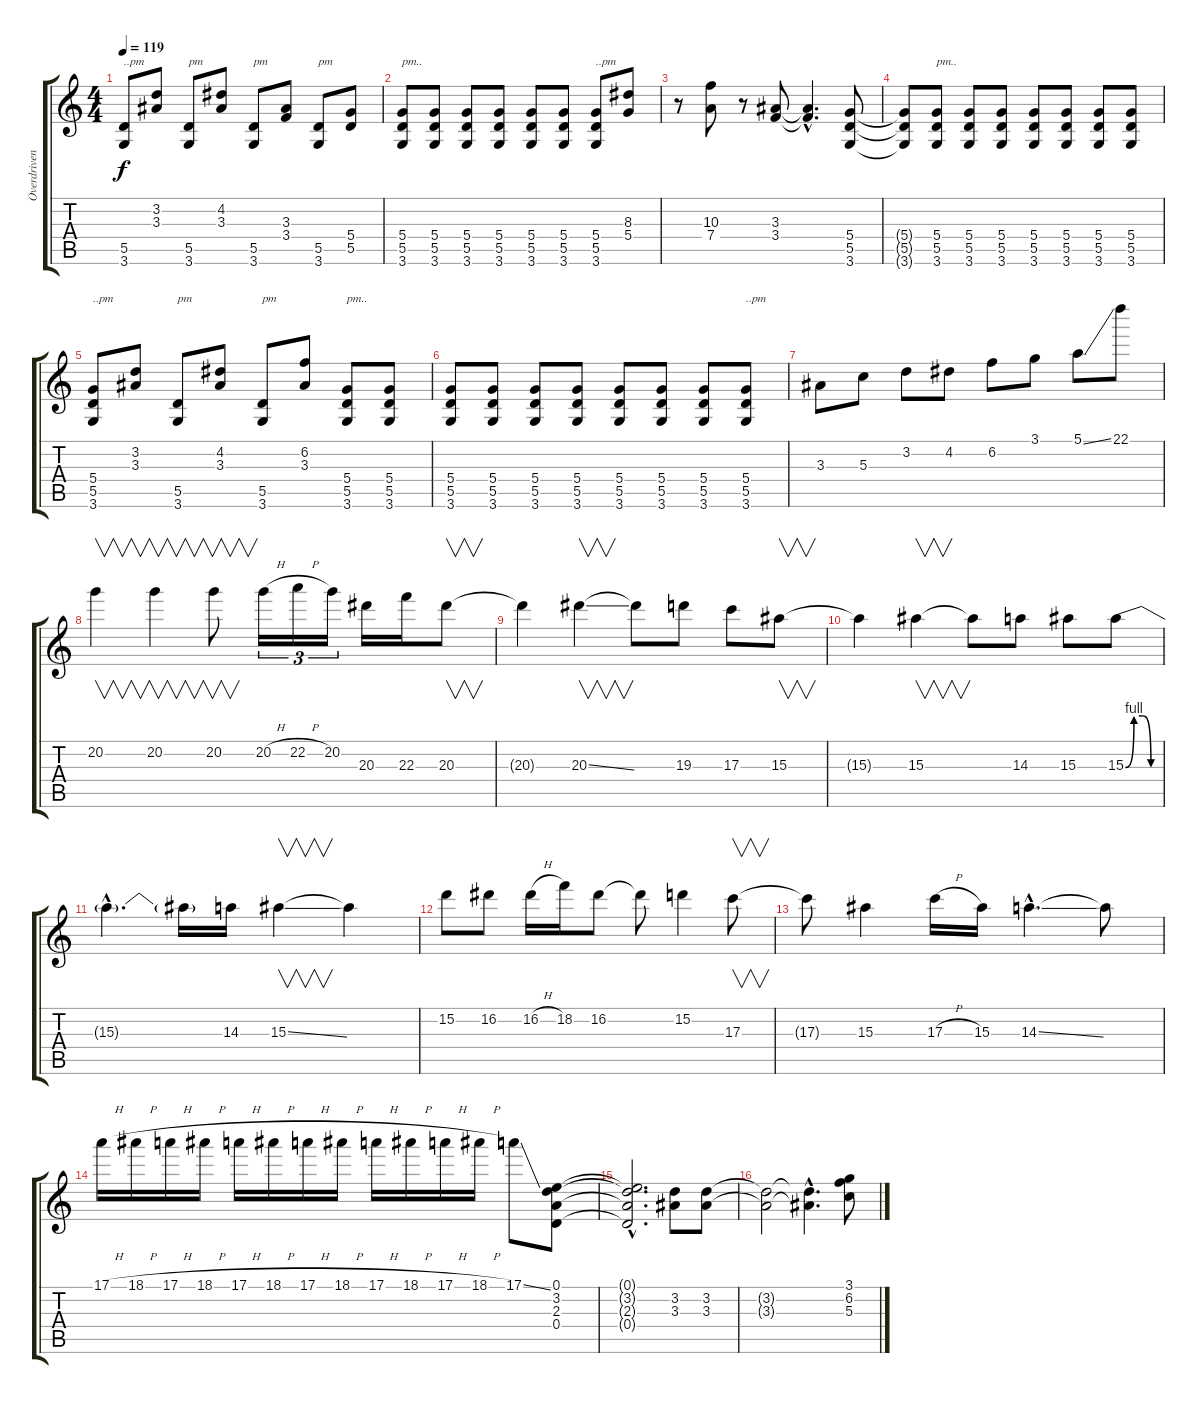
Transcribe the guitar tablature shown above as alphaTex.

\track ("Overdriven Guitar 2" "Overdriven") {instrument overdrivenguitar}
\staff {score tabs}
\tuning (E4 B3 G3 D3 A2 E2) {hide}
\ts (4 4)
\tempo 119
\clef g2
\ks c
(5.5 3.6).8{txt "..pm" dy f} (3.2 3.3).8 (5.5 3.6).8{txt "pm"} (4.2 3.3).8 (5.5 3.6).8{txt "pm"} (3.3 3.4).8 (5.5 3.6).8{txt "pm"} (5.4 5.5).8 |
(5.4 5.5 3.6).8{txt "pm.."} (5.4 5.5 3.6).8 (5.4 5.5 3.6).8 (5.4 5.5 3.6).8 (5.4 5.5 3.6).8 (5.4 5.5 3.6).8 (5.4 5.5 3.6).8{txt "..pm"} (8.3 5.4).8 |
r.8 (10.3 7.4).8 r.8 (3.3 3.4).8 (3.3{hac t} 3.4{hac t}).4{d} (5.4 5.5 3.6).8 |
(5.4{t} 5.5{t} 3.6{t}).8 (5.4 5.5 3.6).8{txt "pm.."} (5.4 5.5 3.6).8 (5.4 5.5 3.6).8 (5.4 5.5 3.6).8 (5.4 5.5 3.6).8 (5.4 5.5 3.6).8 (5.4 5.5 3.6).8 |
(5.4 5.5 3.6).8{txt "..pm"} (3.2 3.3).8 (5.5 3.6).8{txt "pm"} (4.2 3.3).8 (5.5 3.6).8{txt "pm"} (6.2 3.3).8 (5.4 5.5 3.6).8{txt "pm.."} (5.4 5.5 3.6).8 |
(5.4 5.5 3.6).8 (5.4 5.5 3.6).8 (5.4 5.5 3.6).8 (5.4 5.5 3.6).8 (5.4 5.5 3.6).8 (5.4 5.5 3.6).8 (5.4 5.5 3.6).8 (5.4 5.5 3.6).8{txt "..pm"} |
3.3.8{volume 16} 5.3.8 3.2.8 4.2.8 6.2.8 3.1.8 5.1{ss}.8 22.1.8 |
20.2.4{v} 20.2.4{v} 20.2.8{v} 20.2{h}.16{tu (3 2)} 22.2{h}.16{tu (3 2)} 20.2.16{tu (3 2)} 20.3.16 22.3.16 20.3.8{v} |
20.3{t}.4 20.3{ss}.4{v} 20.3{t}.8 19.3.8 17.3.8 15.3.8{v} |
15.3{t}.4 15.3.4{v} 15.3{t}.8 14.3.8 15.3.8 15.3{be (custom 0 0 15 4 30 4 45 0 60 0)}.8 |
15.3{hac t}.4{d} 15.3{t}.16 14.3.16 15.3{ss}.4{v} 15.3{t}.4 |
15.2.8 16.2.8 16.2{h}.16 18.2.16 16.2.8 16.2{t}.8 15.2.4 17.3.8{v} |
17.3{t}.8 15.3.4 17.3{h}.16 15.3.16 14.3{ss hac}.4{d} 14.3{t}.8 |
17.1{h}.16 18.1{h}.16 17.1{h}.16 18.1{h}.16 17.1{h}.16 18.1{h}.16 17.1{h}.16 18.1{h}.16 17.1{h}.16 18.1{h}.16 17.1{h}.16 18.1{h}.16 17.1{ss}.8 (0.1 3.2 2.3 0.4).8{volume 10} |
(0.1{hac t} 3.2{hac t} 2.3{hac t} 0.4{hac t}).2{d} (3.2 3.3).8 (3.2 3.3).8 |
(3.2{t} 3.3{t}).2 (3.2{hac t} 3.3{hac t}).4{d} (3.1 6.2 5.3).8
